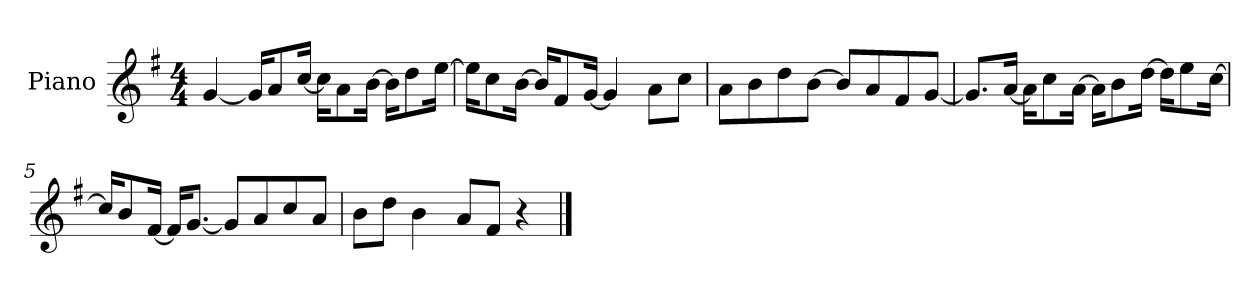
**kern
*part1
*staff1
*I"Piano
*I'P-no
*clefG2
*k[f#]
*M4/4
*MM90
=1
[4g/
16g/KL]
8a/
[16cc/Jk
16cc\KL]
8a\
[16b\Jk
16b\KL]
8dd\
[16ee\Jk
=2
16ee\KL]
8cc\
[16b\Jk
16b/KL]
8f#/
[16g/Jk
4g/]
8a\L
8cc\J
=3
8a\L
8b\
8dd\
[8b\J
8b/L]
8a/
8f#/
[8g/J
=4
8.g/L]
[16a/Jk
16a\KL]
8cc\
[16a\Jk
16a\KL]
8b\
[16dd\Jk
16dd\KL]
8ee\
[16cc\Jk
!!LO:LB:g=z
=5
16cc/KL]
8b/
[16f#/Jk
16f#/KL]
[8.g/J
8g/L]
8a/
8cc/
8a/J
=6
8b\L
8dd\J
4b\
8a/L
8f#/J
4r
==
*-
